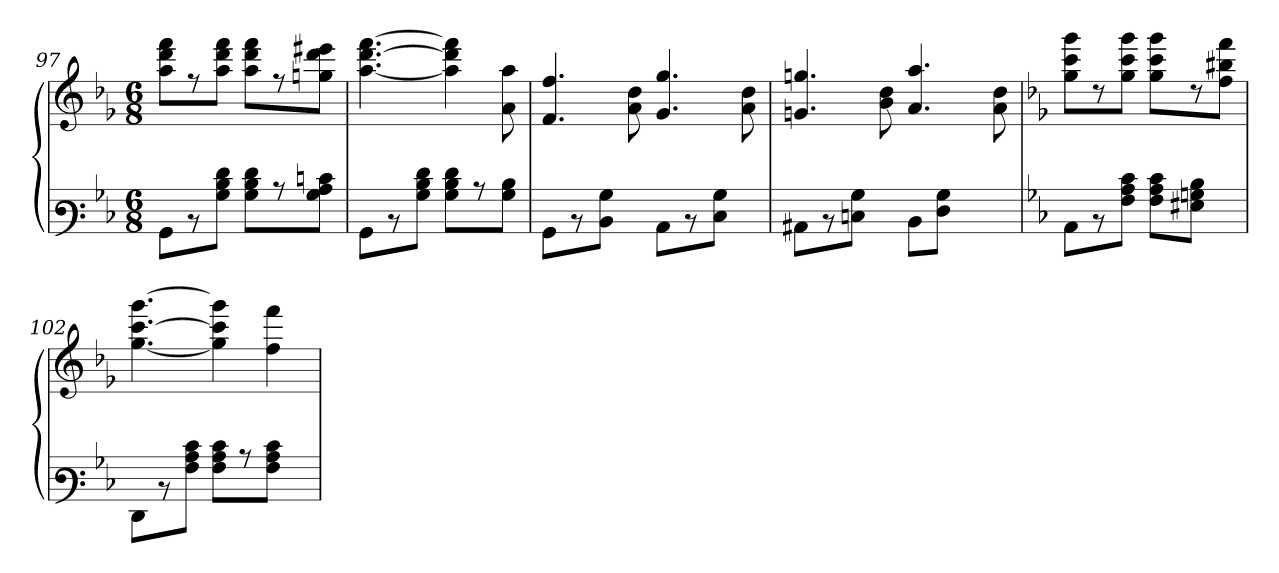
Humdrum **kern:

**kern	**kern
*part1	*part1
*staff2	*staff1
*clefF3	*clefG3
*k[b-e-]	*k[b-e-]
*M6/8	*M6/8
=97	=97
8BB-\L	8ff\ 8bb-\ 8ddd\L
8rD	8rdd
8B-\ 8d\ 8f\J	8ff\ 8bb-\ 8ddd\J
8B-\ 8d\ 8f\L	8ff\ 8bb-\ 8ddd\L
8r	8rdd
8B-\ 8c\ 8en\J	8ee\ 8bb-\ 8ccc#X\J
=98	=98
8BB-\L	[<4.ff\ [>4.bb-\ [>4.ddd\
8rD	.
8B-\ 8d\ 8f\J	.
8B-\ 8d\ 8f\L	4ff\] 4bb-\] 4ddd\]
8r	.
8B-\ 8d\J	8f\ 8ff\
=99	=99
8BB-\L	4.d/ 4.dd/
8rD	.
8D\ 8B-\J	.
8ryy	8f\ 8b-\
8C\L	4.e-/ 4.ee-/
8rD	.
8E-\ 8B-\J	.
8ryy	8f\ 8b-\
=100	=100
8C#X\L	4.en/ 4.een/
8rD	.
8En\ 8B-\J	.
8ryy	8g\ 8b-\
8D\L	4.f/ 4.ff/
8F\ 8B-\J	.
4ryy	.
.	8f\ 8b-\
!!LO:PB:g=z
=101	=101
*k[b-e-]	*k[b-e-]
8C\L	8ee-\ 8aa\ 8eee-\L
8rD	8rb
8A\ 8c\ 8e-\J	8ee-\ 8aa\ 8eee-\J
8A\ 8c\ 8e-\L	8ee-\ 8aa\ 8eee-\L
8G#X\ 8Bn\ 8d\J	8rb
8ryy	8dd\ 8gg#X\ 8ddd\J
=102	=102
8FF\L	[<4.ee-\ [>4.aa\ [>4.eee-\
8rD	.
8A\ 8c\ 8e-\J	.
8A\ 8c\ 8e-\L	4ee-\] 4aa\] 4eee-\]
8r	.
8A\ 8c\ 8e-\J	4dd\ 4ddd\
8ryy	.
=	=
*-	*-
